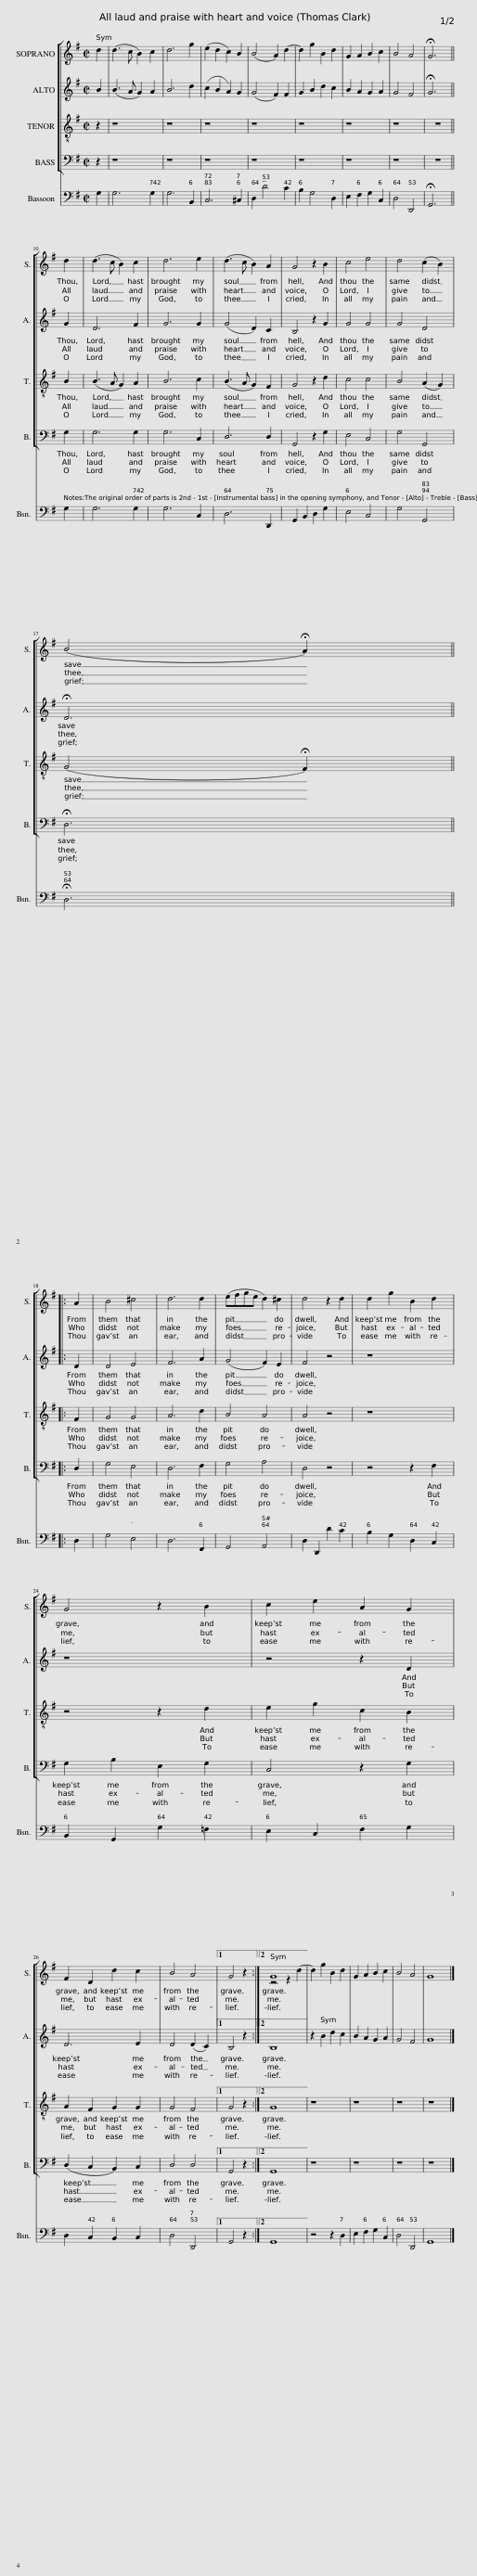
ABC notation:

X:1
%%score [ ( 1 2 ) 3 4 5 ] 6
L:1/8
M:2/2
I:linebreak $
K:G
V:1 treble
V:2 treble
V:3 treble
V:4 treble-8 transpose=-12
V:5 bass
V:6 bass
V:1
 d2 | (d3 c B2) c2 | d6 g2 | (e2 d2 c2) B2 | (B4 A2) d2- | %5
 d2 g2 B2 d2 | G2 A2 B2 c2 | B4 A4 | !fermata!G6 ||$ d2 | %10
 (d3 c B2) c2 | d6 e2 | (d3 c B2) A2 | G4 z2 B2 | c4 e4 | %15
 d4 (c2 B2) |$ (B4 !fermata!A2) |:$ A2 | B4 ^c4 | d6 d2 | %20
 (efge d2) ^c2 | d4 z2 d2 | d2 g2 B2 d2 |$ G4 z2 B2 | c2 e2 A2 G2 |$ %25
 F2 D2 d2 c2 | B4 A4 |1 G4 z2 :|2 G8 || x2 g2 B2 d2 | %30
 G2 A2 B2 c2 | B4 A4 | G8 |] %33
V:2
 x2 | x8 | x8 | x8 | x8 | %5
 x8 | x8 | x8 | x6 ||$ x2 | %10
 x8 | x8 | x8 | x8 | x8 | %15
 x8 |$ x6 |:$ x2 | x8 | x8 | %20
 x8 | x8 | x8 |$ x8 | x8 |$ %25
 x8 | x8 |1 x6 :|2 z4 z2 d2- || d2 x6 | %30
 x8 | x8 | x8 |] %33
V:3
 B2 | (B3 A G2) A2 | B6 d2 | (c2 B2 A2) G2 | (G4 F2) F2 | %5
 G2 B2 d2 c2 | B2 A2 G2 A2 | G4 F4 | !fermata!G6 ||$ G2 | %10
 D6 F2 | G6 G2 | (G4 D2) C2 | B,4 z2 G2 | G4 G4 | %15
 G4 D4 |$ !fermata!D6 |:$ D2 | D4 E4 | F6 A2 | %20
 (G4 F2) E2 | F4 z4 | z8 |$ z8 | z4 z2 D2 |$ %25
 D6 E2 | D4 (D2 C2) |1 B,4 z2 :|2 B,8 || z2 B2 d2 c2 | %30
 B2 A2 G2 A2 | G4 F4 | G8 |] %33
V:4
 z2 | z8 | z8 | z8 | z8 | %5
 z8 | z8 | z8 | z6 ||$ B2 | %10
 (B3 A G2) A2 | B6 c2 | (B3 A G2) F2 | G4 z2 d2 | c4 c4 | %15
 B4 (A2 G2) |$ (G4 !fermata!F2) |:$ F2 | G4 G4 | A6 d2 | %20
 B4 A4 | A4 z4 | z8 |$ z4 z2 d2 | e2 g2 c2 B2 |$ %25
 A2 F2 G2 G2 | G4 F4 |1 G4 z2 :|2 G8 || z8 | %30
 z8 | z8 | z8 |] %33
V:5
 z2 | z8 | z8 | z8 | z8 | %5
 z8 | z8 | z8 | z6 ||$ G,2 | %10
 G,6 G,2 | G,6 C,2 | D,6 D,2 | G,,4 z2 G,2 | E,4 C,4 | %15
 G,4 G,,4 |$ !fermata!D,6 |:$ D,2 | G,4 E,4 | D,6 F,2 | %20
 G,4 A,4 | D,4 z4 | z4 z2 F,2 |$ G,2 B,2 E,2 G,2 | C,4 z2 G,2 |$ %25
 (D,2 C,2 B,,2) C,2 | D,4 D,4 |1 G,,4 z2 :|2 G,,8 || z8 | %30
 z8 | z8 | z8 |] %33
V:6
 G,2 | G,6 G,2 | G,6 B,,2 | C,6 ^C,2 | D,2 D4 C2 | %5
 B,2 G,4 D,2 | E,2 F,2 G,2 C,2 | D,4 D,,4 | !fermata!G,,6 ||$ G,2 | %10
 G,6 G,2 | G,6 C,2 | D,6 D,,2 | G,,2 B,,2 D,2 G,2 | E,4 C,4 | %15
 G,4 G,,4 |$ !fermata!D,6 |:$ D,2 | G,4 E,4 | D,6 F,,2 | %20
 G,,4 A,,4 | D,2 D,,2 D2 C2 | B,2 G,2 D,2 C,2 |$ B,,2 G,,2 G,2 =F,2 | E,2 C,2 F,2 G,2 |$ %25
 D,2 C,2 B,,2 C,2 | D,4 D,,4 |1 G,,4 z2 :|2 G,,8 || z4 z2 D,2 | %30
 E,2 F,2 G,2 C,2 | D,4 D,,4 | G,,8 |] %33
